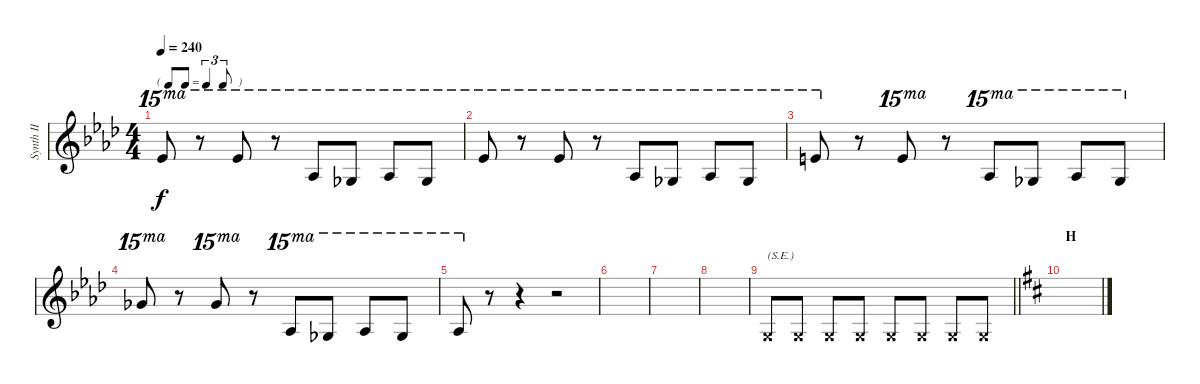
\track ("Synth II" "Synth II") {instrument lead2sawtooth}
\staff {score}
\tuning (E4 B3 G3 D3 A2 E2) {hide}
\ts (4 4)
\tf triplet8th
\tempo 240
\clef g2
\ks ab
23.1.8{ot 15ma dy f} r.8{ot 15ma} 23.1.8{ot 15ma} r.8{ot 15ma} 16.1.8{ot 15ma} 14.1.8{ot 15ma} 16.1.8{ot 15ma} 14.1.8{ot 15ma} |
23.1.8{ot 15ma} r.8{ot 15ma} 23.1.8{ot 15ma} r.8{ot 15ma} 16.1.8{ot 15ma} 14.1.8{ot 15ma} 16.1.8{ot 15ma} 14.1.8{ot 15ma} |
24.1.8{ot 15ma} r.8 24.1.8{ot 15ma} r.8 16.1.8{ot 15ma} 14.1.8{ot 15ma} 16.1.8{ot 15ma} 14.1.8{ot 15ma} |
26.1.8{ot 15ma} r.8 26.1.8{ot 15ma} r.8 16.1.8{ot 15ma} 14.1.8{ot 15ma} 16.1.8{ot 15ma} 14.1.8{ot 15ma} |
16.1.8{ot 15ma} r.8 r.4 r.2 |
|
|
|
\barLineRight lightlight
0.3{x}.8{txt "(S.E.)" instrument guitarfretnoise} 0.3{x}.8 0.3{x}.8 0.3{x}.8 0.3{x}.8 0.3{x}.8 0.3{x}.8 0.3{x}.8 |
\section ("" "H")
\ks d
